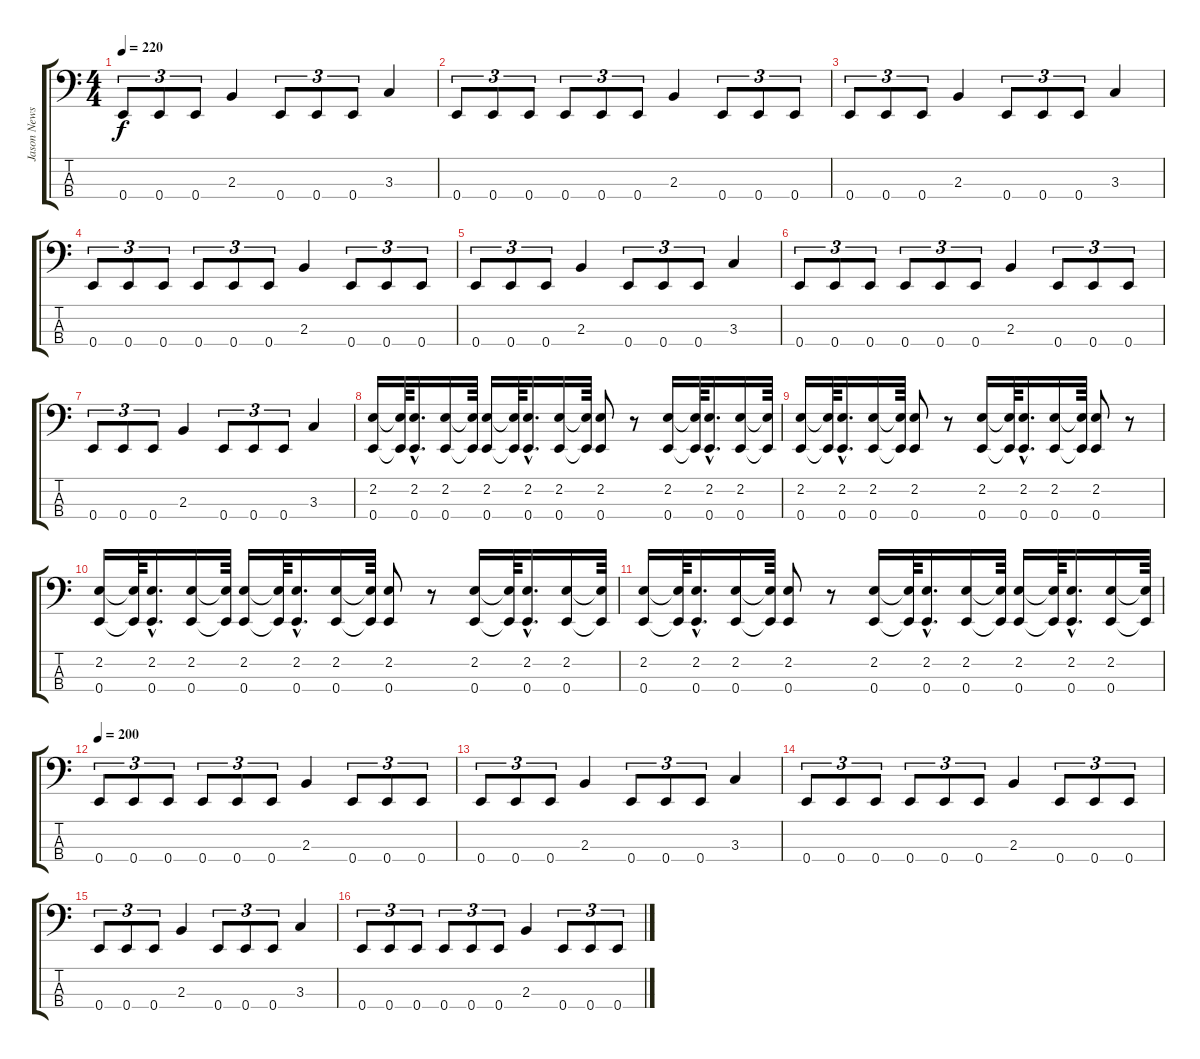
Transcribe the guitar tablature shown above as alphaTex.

\track ("Jason Newsted" "Jason News") {instrument electricbasspick}
\staff {score tabs}
\tuning (G2 D2 A1 E1) {hide}
\ts (4 4)
\tempo 220
\clef f4
\ks c
0.4.8{tu (3 2) dy f} 0.4.8{tu (3 2)} 0.4.8{tu (3 2)} 2.3.4 0.4.8{tu (3 2)} 0.4.8{tu (3 2)} 0.4.8{tu (3 2)} 3.3.4 |
0.4.8{tu (3 2)} 0.4.8{tu (3 2)} 0.4.8{tu (3 2)} 0.4.8{tu (3 2)} 0.4.8{tu (3 2)} 0.4.8{tu (3 2)} 2.3.4 0.4.8{tu (3 2)} 0.4.8{tu (3 2)} 0.4.8{tu (3 2)} |
0.4.8{tu (3 2)} 0.4.8{tu (3 2)} 0.4.8{tu (3 2)} 2.3.4 0.4.8{tu (3 2)} 0.4.8{tu (3 2)} 0.4.8{tu (3 2)} 3.3.4 |
0.4.8{tu (3 2)} 0.4.8{tu (3 2)} 0.4.8{tu (3 2)} 0.4.8{tu (3 2)} 0.4.8{tu (3 2)} 0.4.8{tu (3 2)} 2.3.4 0.4.8{tu (3 2)} 0.4.8{tu (3 2)} 0.4.8{tu (3 2)} |
0.4.8{tu (3 2)} 0.4.8{tu (3 2)} 0.4.8{tu (3 2)} 2.3.4 0.4.8{tu (3 2)} 0.4.8{tu (3 2)} 0.4.8{tu (3 2)} 3.3.4 |
0.4.8{tu (3 2)} 0.4.8{tu (3 2)} 0.4.8{tu (3 2)} 0.4.8{tu (3 2)} 0.4.8{tu (3 2)} 0.4.8{tu (3 2)} 2.3.4 0.4.8{tu (3 2)} 0.4.8{tu (3 2)} 0.4.8{tu (3 2)} |
0.4.8{tu (3 2)} 0.4.8{tu (3 2)} 0.4.8{tu (3 2)} 2.3.4 0.4.8{tu (3 2)} 0.4.8{tu (3 2)} 0.4.8{tu (3 2)} 3.3.4 |
(2.2 0.4).16 (2.2{t} 0.4{t}).64 (2.2{hac} 0.4{hac}).16{d} (2.2 0.4).16 (2.2{t} 0.4{t}).64 (2.2 0.4).16 (2.2{t} 0.4{t}).64 (2.2{hac} 0.4{hac}).16{d} (2.2 0.4).16 (2.2{t} 0.4{t}).64 (2.2 0.4).8 r.8 (2.2 0.4).16 (2.2{t} 0.4{t}).64 (2.2{hac} 0.4{hac}).16{d} (2.2 0.4).16 (2.2{t} 0.4{t}).64 |
(2.2 0.4).16 (2.2{t} 0.4{t}).64 (2.2{hac} 0.4{hac}).16{d} (2.2 0.4).16 (2.2{t} 0.4{t}).64 (2.2 0.4).8 r.8 (2.2 0.4).16 (2.2{t} 0.4{t}).64 (2.2{hac} 0.4{hac}).16{d} (2.2 0.4).16 (2.2{t} 0.4{t}).64 (2.2 0.4).8 r.8 |
(2.2 0.4).16 (2.2{t} 0.4{t}).64 (2.2{hac} 0.4{hac}).16{d} (2.2 0.4).16 (2.2{t} 0.4{t}).64 (2.2 0.4).16 (2.2{t} 0.4{t}).64 (2.2{hac} 0.4{hac}).16{d} (2.2 0.4).16 (2.2{t} 0.4{t}).64 (2.2 0.4).8 r.8 (2.2 0.4).16 (2.2{t} 0.4{t}).64 (2.2{hac} 0.4{hac}).16{d} (2.2 0.4).16 (2.2{t} 0.4{t}).64 |
(2.2 0.4).16 (2.2{t} 0.4{t}).64 (2.2{hac} 0.4{hac}).16{d} (2.2 0.4).16 (2.2{t} 0.4{t}).64 (2.2 0.4).8 r.8 (2.2 0.4).16 (2.2{t} 0.4{t}).64 (2.2{hac} 0.4{hac}).16{d} (2.2 0.4).16 (2.2{t} 0.4{t}).64 (2.2 0.4).16 (2.2{t} 0.4{t}).64 (2.2{hac} 0.4{hac}).16{d} (2.2 0.4).16 (2.2{t} 0.4{t}).64 |
\tempo 200
0.4.8{tu (3 2)} 0.4.8{tu (3 2)} 0.4.8{tu (3 2)} 0.4.8{tu (3 2)} 0.4.8{tu (3 2)} 0.4.8{tu (3 2)} 2.3.4 0.4.8{tu (3 2)} 0.4.8{tu (3 2)} 0.4.8{tu (3 2)} |
0.4.8{tu (3 2)} 0.4.8{tu (3 2)} 0.4.8{tu (3 2)} 2.3.4 0.4.8{tu (3 2)} 0.4.8{tu (3 2)} 0.4.8{tu (3 2)} 3.3.4 |
0.4.8{tu (3 2)} 0.4.8{tu (3 2)} 0.4.8{tu (3 2)} 0.4.8{tu (3 2)} 0.4.8{tu (3 2)} 0.4.8{tu (3 2)} 2.3.4 0.4.8{tu (3 2)} 0.4.8{tu (3 2)} 0.4.8{tu (3 2)} |
0.4.8{tu (3 2)} 0.4.8{tu (3 2)} 0.4.8{tu (3 2)} 2.3.4 0.4.8{tu (3 2)} 0.4.8{tu (3 2)} 0.4.8{tu (3 2)} 3.3.4 |
0.4.8{tu (3 2)} 0.4.8{tu (3 2)} 0.4.8{tu (3 2)} 0.4.8{tu (3 2)} 0.4.8{tu (3 2)} 0.4.8{tu (3 2)} 2.3.4 0.4.8{tu (3 2)} 0.4.8{tu (3 2)} 0.4.8{tu (3 2)}
